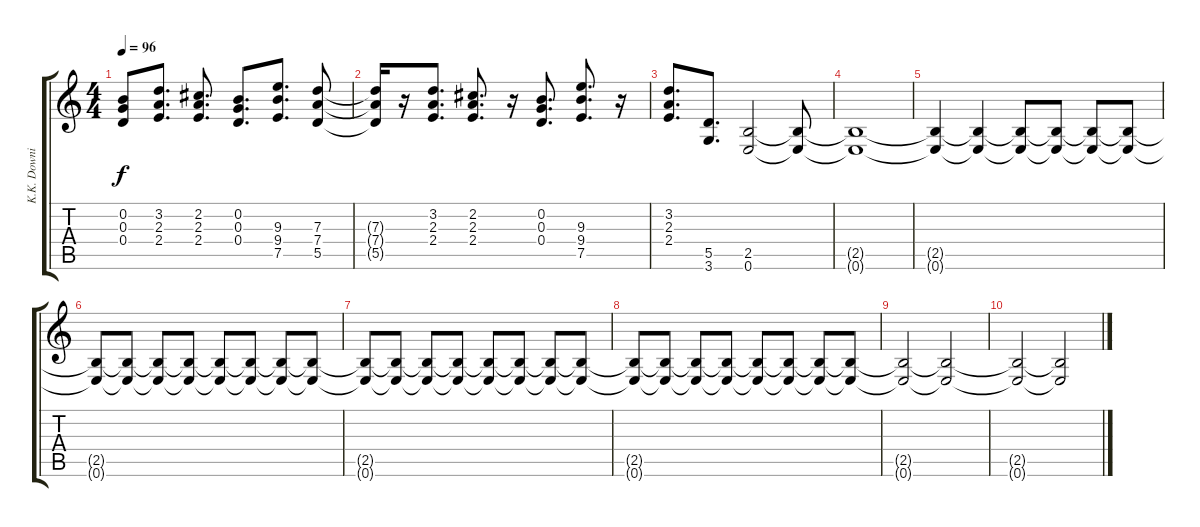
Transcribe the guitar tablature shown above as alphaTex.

\track ("K.K. Downing" "K.K. Downi") {instrument distortionguitar}
\staff {score tabs}
\tuning (E4 B3 G3 D3 A2 E2) {hide}
\ts (4 4)
\tempo 96
\clef g2
\ks c
(0.2{t} 0.3{t} 0.4{t}).8{dy f} (3.2 2.3 2.4).8{d} (2.2 2.3 2.4).8{d} (0.2 0.3 0.4).8{d} (9.3 9.4 7.5).8{d} (7.3 7.4 5.5).8 |
(7.3{t} 7.4{t} 5.5{t}).16 r.16 (3.2 2.3 2.4).8{d} (2.2 2.3 2.4).8{d} r.16 (0.2 0.3 0.4).8{d} (9.3 9.4 7.5).8{d} r.16 |
(3.2 2.3 2.4).8{d} (5.5 3.6).8{d} (2.5 0.6).2 (2.5{t} 0.6{t}).8 |
(2.5{t} 0.6{t}).1 |
(2.5{t} 0.6{t}).4 (2.5{t} 0.6{t}).4 (2.5{t} 0.6{t}).8 (2.5{t} 0.6{t}).8 (2.5{t} 0.6{t}).8 (2.5{t} 0.6{t}).8 |
(2.5{t} 0.6{t}).8{volume 13} (2.5{t} 0.6{t}).8 (2.5{t} 0.6{t}).8{volume 12 instrument overdrivenguitar} (2.5{t} 0.6{t}).8 (2.5{t} 0.6{t}).8{volume 11} (2.5{t} 0.6{t}).8 (2.5{t} 0.6{t}).8{volume 10} (2.5{t} 0.6{t}).8 |
(2.5{t} 0.6{t}).8{volume 9} (2.5{t} 0.6{t}).8 (2.5{t} 0.6{t}).8{volume 8} (2.5{t} 0.6{t}).8 (2.5{t} 0.6{t}).8{volume 7 instrument electricguitarclean} (2.5{t} 0.6{t}).8 (2.5{t} 0.6{t}).8{volume 6} (2.5{t} 0.6{t}).8 |
(2.5{t} 0.6{t}).8{volume 5} (2.5{t} 0.6{t}).8 (2.5{t} 0.6{t}).8{volume 4} (2.5{t} 0.6{t}).8 (2.5{t} 0.6{t}).8{instrument guitarharmonics} (2.5{t} 0.6{t}).8 (2.5{t} 0.6{t}).8 (2.5{t} 0.6{t}).8 |
(2.5{t} 0.6{t}).2 (2.5{t} 0.6{t}).2{volume 2} |
(2.5{t} 0.6{t}).2{volume 1} (2.5{t} 0.6{t}).2
